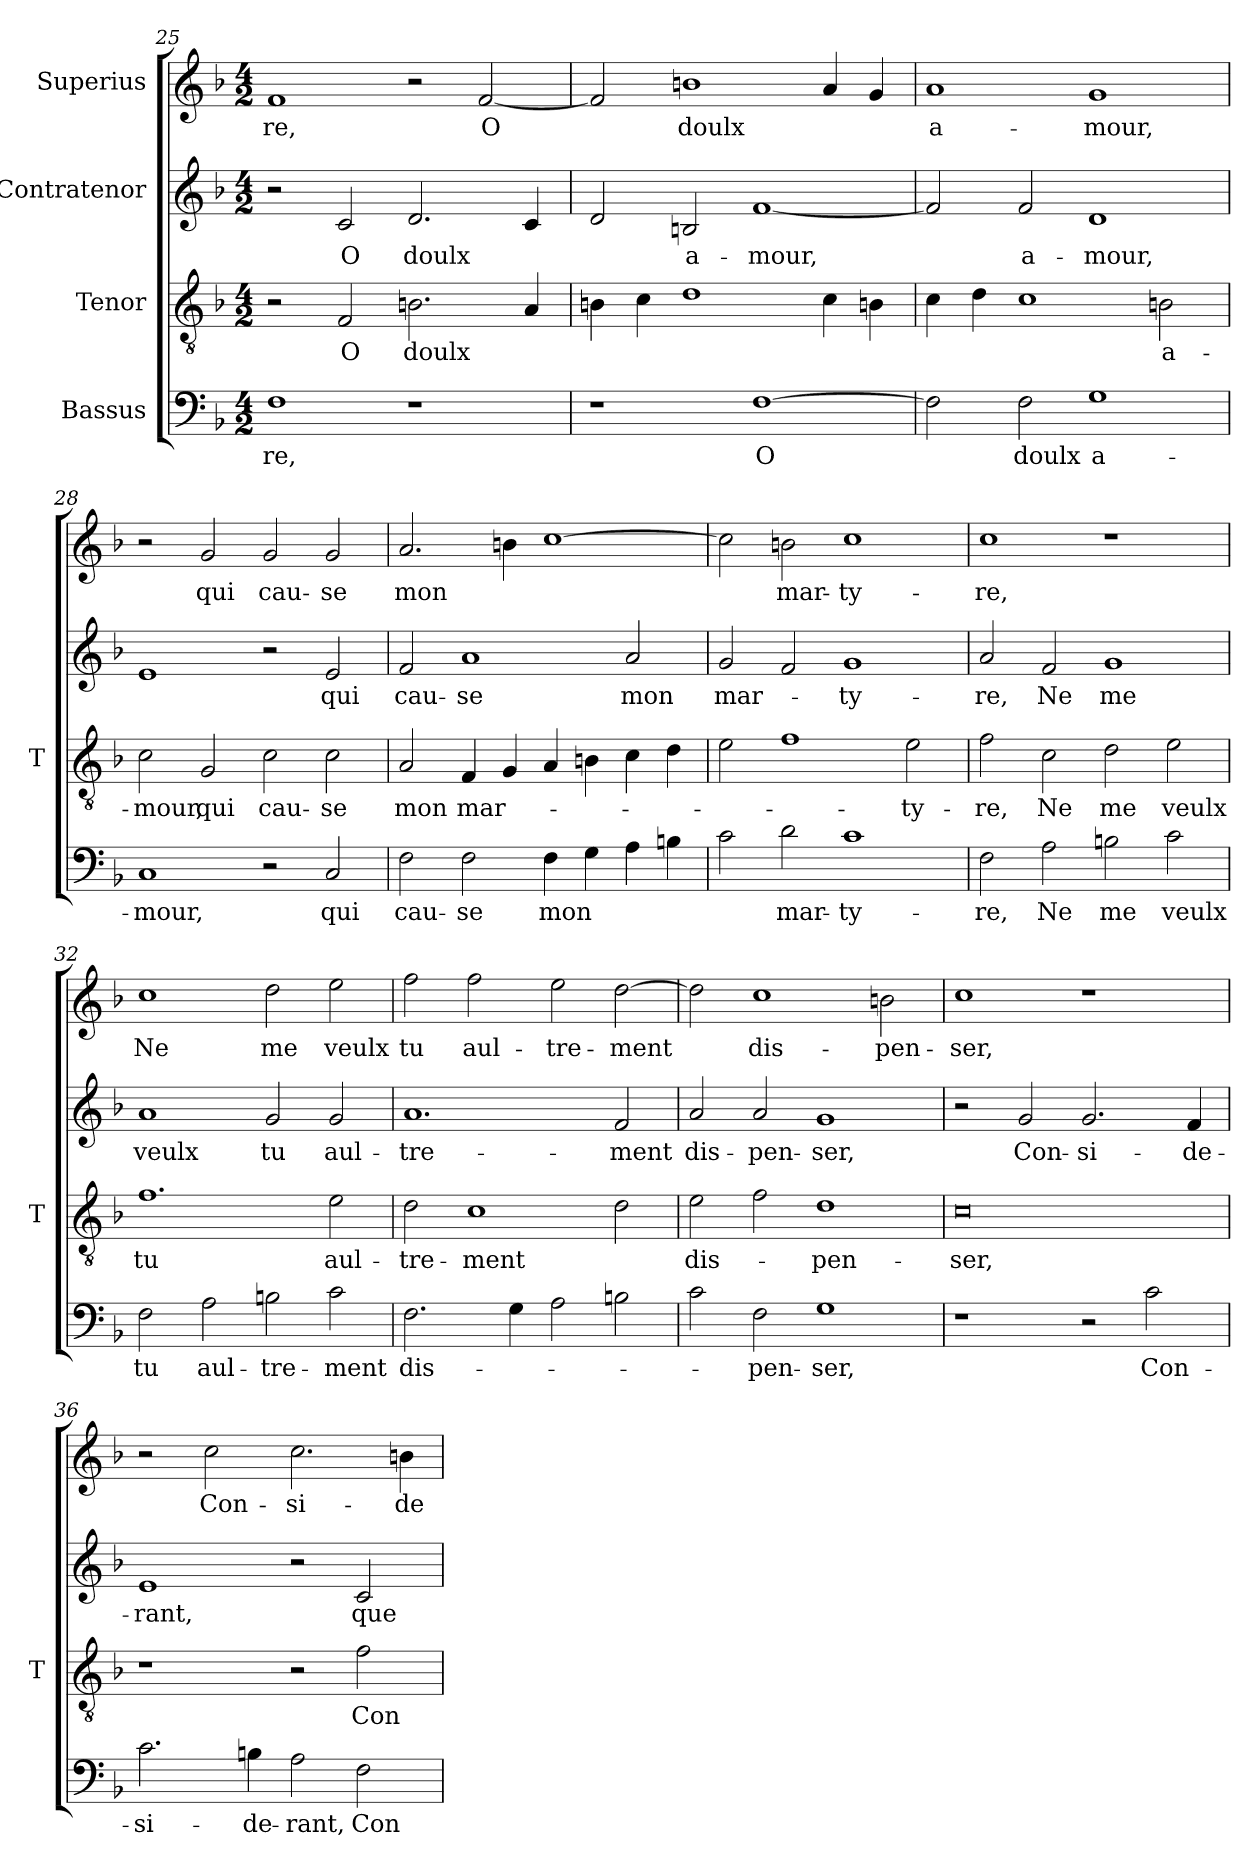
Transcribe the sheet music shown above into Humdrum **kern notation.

**kern	**text	**kern	**text	**kern	**text	**kern	**text
*part4	*part4	*part3	*part3	*part2	*part2	*part1	*part1
*staff4	*staff4	*staff3	*staff3	*staff2	*staff2	*staff1	*staff1
*I"Bassus	*	*I"Tenor	*	*I"Contratenor	*	*I"Superius	*
*	*	*I'T	*	*	*	*	*
*clefF4	*	*clefGv2	*	*clefG2	*	*clefG2	*
*k[b-]	*	*k[b-]	*	*k[b-]	*	*k[b-]	*
*M4/2	*	*M4/2	*	*M4/2	*	*M4/2	*
=25	=25	=25	=25	=25	=25	=25	=25
1F	-re,	2r	.	2r	.	1f	-re,
.	.	2F	-O	2c	-O	.	.
1r	.	2.Bn	-doulx	2.d	-doulx	2r	.
.	.	.	.	.	.	[2f	-O
.	.	4A	.	4c	.	.	.
=26	=26	=26	=26	=26	=26	=26	=26
1r	.	4Bn	.	2d	.	2f]	.
.	.	4c	.	.	.	.	.
.	.	1d	.	2Bn	a-	1b	-doulx
[1F	-O	.	.	[1f	-mour,	.	.
.	.	4c	.	.	.	4a	.
.	.	4Bn	.	.	.	4g	.
=27	=27	=27	=27	=27	=27	=27	=27
2F]	.	4c	.	2f]	.	1a	a-
.	.	4d	.	.	.	.	.
2F	-doulx	1c	.	2f	a-	.	.
1G	a-	.	.	1d	-mour,	1g	-mour,
.	.	2Bn	a-	.	.	.	.
=28	=28	=28	=28	=28	=28	=28	=28
1C	-mour,	2c	-mour,	1e	.	2r	.
.	.	2G	-qui	.	.	2g	-qui
2r	.	2c	cau-	2r	.	2g	cau-
2C	-qui	2c	-se	2e	-qui	2g	-se
=29	=29	=29	=29	=29	=29	=29	=29
2F	cau-	2A	-mon	2f	cau-	2.a	-mon
2F	-se	4F	mar-	1a	-se	.	.
.	.	4G	.	.	.	4b	.
4F	-mon	4A	.	.	.	[1cc	.
4G	.	4Bn	.	.	.	.	.
4A	.	4c	.	2a	-mon	.	.
4Bn	.	4d	.	.	.	.	.
=30	=30	=30	=30	=30	=30	=30	=30
2c	.	2e	.	2g	mar-	2cc]	.
2d	mar-	1f	.	2f	.	2b	mar-
1c	ty-	.	.	1g	ty-	1cc	ty-
.	.	2e	ty-	.	.	.	.
=31	=31	=31	=31	=31	=31	=31	=31
2F	-re,	2f	-re,	2a	-re,	1cc	-re,
2A	-Ne	2c	-Ne	2f	-Ne	.	.
2Bn	-me	2d	-me	1g	-me	1r	.
2c	-veulx	2e	-veulx	.	.	.	.
=32	=32	=32	=32	=32	=32	=32	=32
2F	-tu	1.f	-tu	1a	-veulx	1cc	-Ne
2A	aul-	.	.	.	.	.	.
2Bn	tre-	.	.	2g	-tu	2dd	-me
2c	-ment	2e	aul-	2g	aul-	2ee	-veulx
=33	=33	=33	=33	=33	=33	=33	=33
2.F	dis-	2d	tre-	1.a	tre-	2ff	-tu
.	.	1c	-ment	.	.	2ff	aul-
4G	.	.	.	.	.	.	.
2A	.	.	.	.	.	2ee	tre-
2Bn	.	2d	.	2f	-ment	[2dd	-ment
=34	=34	=34	=34	=34	=34	=34	=34
2c	.	2e	dis-	2a	dis-	2dd]	.
2F	pen-	2f	.	2a	pen-	1cc	dis-
1G	-ser,	1d	pen-	1g	-ser,	.	.
.	.	.	.	.	.	2bn	pen-
=35	=35	=35	=35	=35	=35	=35	=35
1r	.	0c	-ser,	2r	.	1cc	-ser,
.	.	.	.	2g	Con-	.	.
2r	.	.	.	2.g	si-	1r	.
2c	Con-	.	.	.	.	.	.
.	.	.	.	4f	de-	.	.
=36	=36	=36	=36	=36	=36	=36	=36
2.c	si-	1r	.	1e	-rant,	2r	.
.	.	.	.	.	.	2cc	Con-
4Bn	de-	.	.	.	.	.	.
2A	-rant,	2r	.	2r	.	2.cc	si-
2F	Con-	2f	Con-	2c	-que	.	.
.	.	.	.	.	.	4b	de-
=	=	=	=	=	=	=	=
*-	*-	*-	*-	*-	*-	*-	*-
